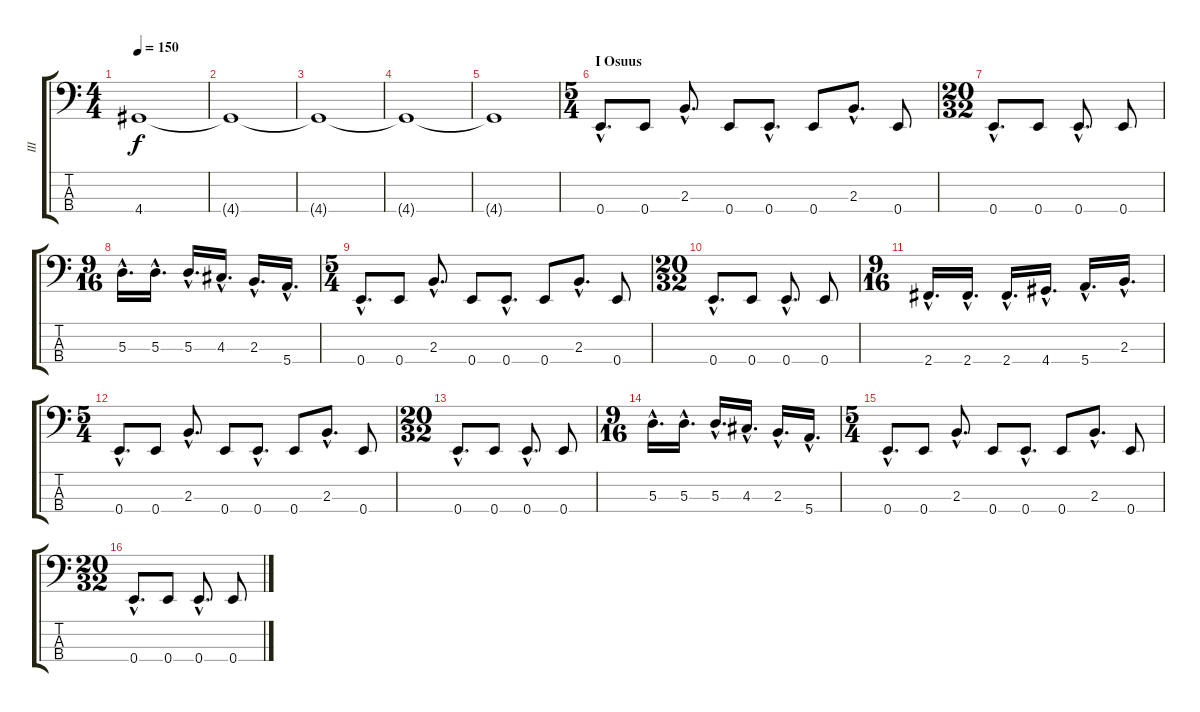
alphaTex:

\track ("III" "III") {instrument electricbassfinger}
\staff {score tabs}
\tuning (G2 D2 A1 E1) {hide}
\ts (4 4)
\tempo 150
\clef f4
\ks c
4.4.1{dy f} |
4.4{t}.1 |
4.4{t}.1 |
4.4{t}.1 |
4.4{t}.1 |
\ts (5 4)
\section ("" "I Osuus")
0.4{hac}.8{d} 0.4.8 2.3{hac}.8{d} 0.4.8 0.4{hac}.8{d} 0.4.8 2.3{hac}.8{d} 0.4.8 |
\ts (20 32)
0.4{hac}.8{d} 0.4.8 0.4{hac}.8{d} 0.4.8 |
\ts (9 16)
5.3{hac}.16{d} 5.3{hac}.16{d} 5.3{hac}.16{d} 4.3{hac}.16{d} 2.3{hac}.16{d} 5.4{hac}.16{d} |
\ts (5 4)
0.4{hac}.8{d} 0.4.8 2.3{hac}.8{d} 0.4.8 0.4{hac}.8{d} 0.4.8 2.3{hac}.8{d} 0.4.8 |
\ts (20 32)
0.4{hac}.8{d} 0.4.8 0.4{hac}.8{d} 0.4.8 |
\ts (9 16)
2.4{hac}.16{d} 2.4{hac}.16{d} 2.4{hac}.16{d} 4.4{hac}.16{d} 5.4{hac}.16{d} 2.3{hac}.16{d} |
\ts (5 4)
0.4{hac}.8{d} 0.4.8 2.3{hac}.8{d} 0.4.8 0.4{hac}.8{d} 0.4.8 2.3{hac}.8{d} 0.4.8 |
\ts (20 32)
0.4{hac}.8{d} 0.4.8 0.4{hac}.8{d} 0.4.8 |
\ts (9 16)
5.3{hac}.16{d} 5.3{hac}.16{d} 5.3{hac}.16{d} 4.3{hac}.16{d} 2.3{hac}.16{d} 5.4{hac}.16{d} |
\ts (5 4)
0.4{hac}.8{d} 0.4.8 2.3{hac}.8{d} 0.4.8 0.4{hac}.8{d} 0.4.8 2.3{hac}.8{d} 0.4.8 |
\ts (20 32)
0.4{hac}.8{d} 0.4.8 0.4{hac}.8{d} 0.4.8
